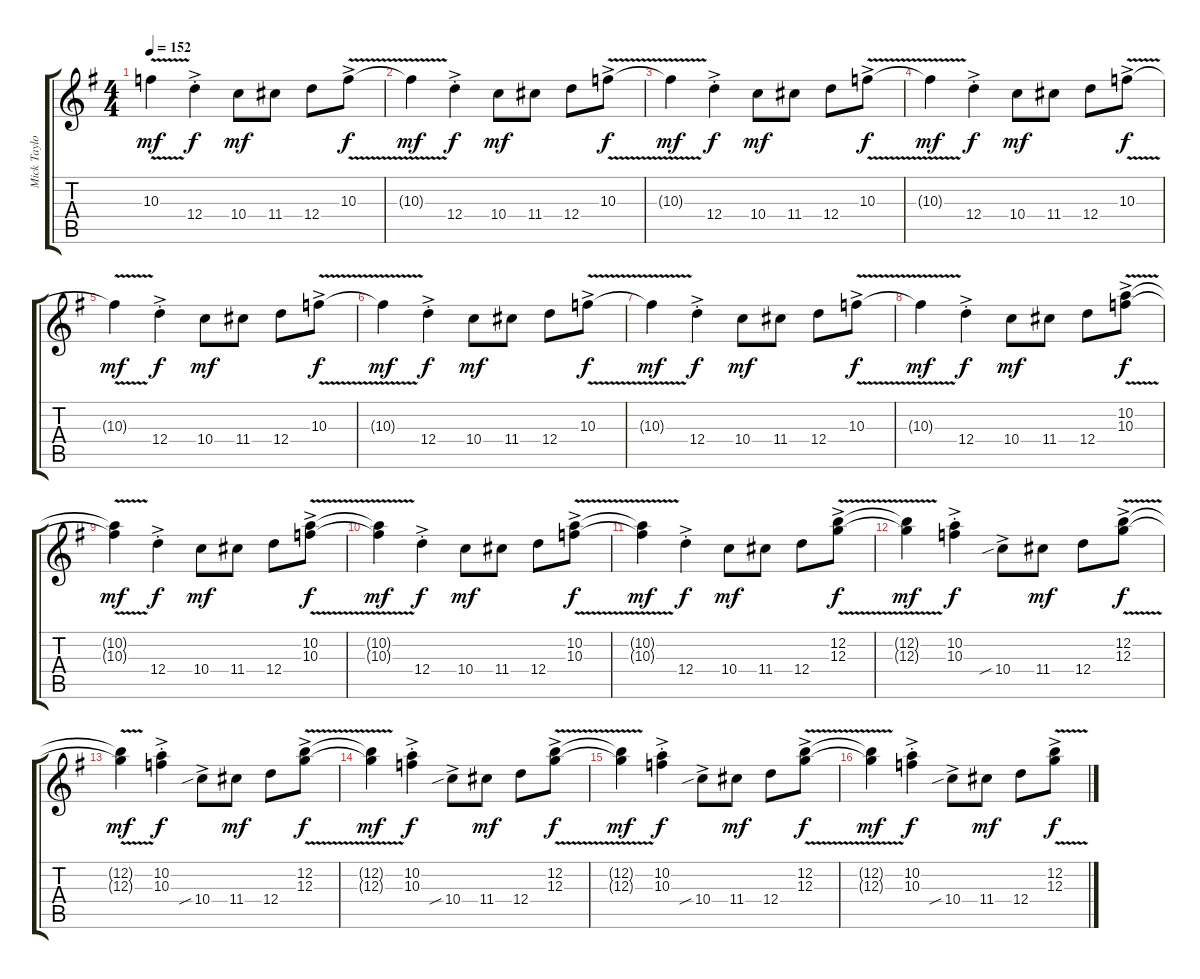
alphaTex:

\track ("Mick Taylor" "Mick Taylo") {instrument electricguitarjazz}
\staff {score tabs}
\tuning (E4 B3 G3 D3 A2 E2) {hide}
\ts (4 4)
\tempo 152
\clef g2
\ks g
10.3{v t}.4{dy mf} 12.4{ac st}.4{dy f} 10.4.8{dy mf} 11.4.8 12.4.8 10.3{v ac}.8{dy f} |
10.3{v t}.4{dy mf} 12.4{ac st}.4{dy f} 10.4.8{dy mf} 11.4.8 12.4.8 10.3{v ac}.8{dy f} |
10.3{v t}.4{dy mf} 12.4{ac st}.4{dy f} 10.4.8{dy mf} 11.4.8 12.4.8 10.3{v ac}.8{dy f} |
10.3{v t}.4{dy mf} 12.4{ac st}.4{dy f} 10.4.8{dy mf} 11.4.8 12.4.8 10.3{v ac}.8{dy f} |
10.3{v t}.4{dy mf} 12.4{ac st}.4{dy f} 10.4.8{dy mf} 11.4.8 12.4.8 10.3{v ac}.8{dy f} |
10.3{v t}.4{dy mf} 12.4{ac st}.4{dy f} 10.4.8{dy mf} 11.4.8 12.4.8 10.3{v ac}.8{dy f} |
10.3{v t}.4{dy mf} 12.4{ac st}.4{dy f} 10.4.8{dy mf} 11.4.8 12.4.8 10.3{v ac}.8{dy f} |
10.3{v t}.4{dy mf} 12.4{ac st}.4{dy f} 10.4.8{dy mf} 11.4.8 12.4.8 (10.2{v ac} 10.3{v ac}).8{dy f} |
(10.2{v t} 10.3{v t}).4{dy mf} 12.4{ac st}.4{dy f} 10.4.8{dy mf} 11.4.8 12.4.8 (10.2{v ac} 10.3{v ac}).8{dy f} |
(10.2{v t} 10.3{v t}).4{dy mf} 12.4{ac st}.4{dy f} 10.4.8{dy mf} 11.4.8 12.4.8 (10.2{v ac} 10.3{v ac}).8{dy f} |
(10.2{v t} 10.3{v t}).4{dy mf} 12.4{ac st}.4{dy f} 10.4.8{dy mf} 11.4.8 12.4.8 (12.2{v ac} 12.3{v ac}).8{dy f} |
(12.2{v t} 12.3{v t}).4{dy mf} (10.2{ac st} 10.3{ac st}).4{dy f} 10.4{sib ac}.8 11.4.8{dy mf} 12.4.8 (12.2{v ac} 12.3{v ac}).8{dy f} |
(12.2{v t} 12.3{v t}).4{dy mf} (10.2{ac st} 10.3{ac st}).4{dy f} 10.4{sib ac}.8 11.4.8{dy mf} 12.4.8 (12.2{v ac} 12.3{v ac}).8{dy f} |
(12.2{v t} 12.3{v t}).4{dy mf} (10.2{ac st} 10.3{ac st}).4{dy f} 10.4{sib ac}.8 11.4.8{dy mf} 12.4.8 (12.2{v ac} 12.3{v ac}).8{dy f} |
(12.2{v t} 12.3{v t}).4{dy mf} (10.2{ac st} 10.3{ac st}).4{dy f} 10.4{sib ac}.8 11.4.8{dy mf} 12.4.8 (12.2{v ac} 12.3{v ac}).8{dy f} |
(12.2{v t} 12.3{v t}).4{dy mf} (10.2{ac st} 10.3{ac st}).4{dy f} 10.4{sib ac}.8 11.4.8{dy mf} 12.4.8 (12.2{v ac} 12.3{v ac}).8{dy f}
